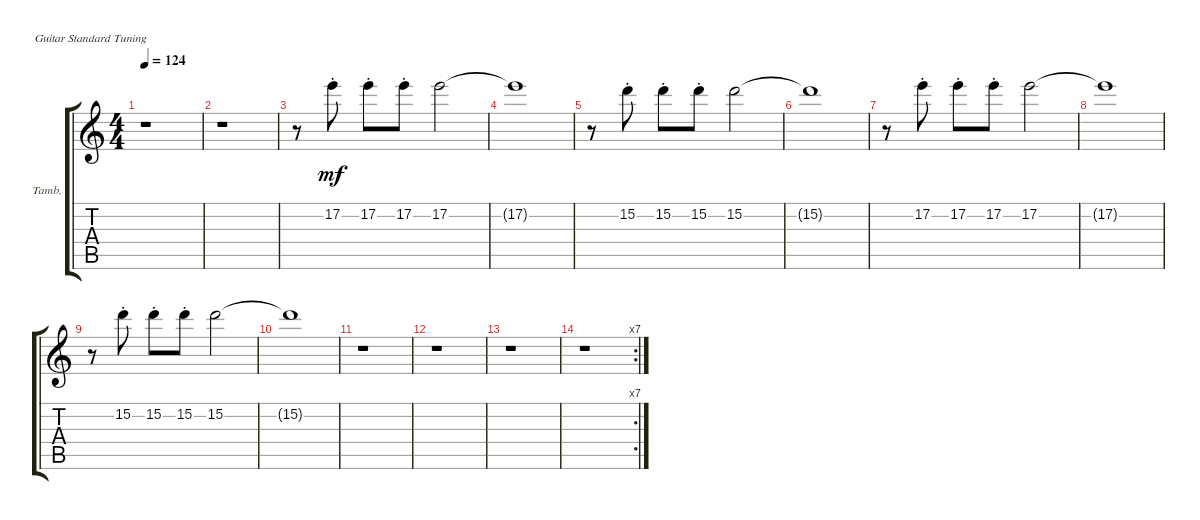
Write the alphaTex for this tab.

\defaultSystemsLayout 4
\bracketExtendMode groupsimilarinstruments
\firstSystemTrackNameOrientation horizontal
\otherSystemsTrackNameOrientation horizontal
\track ("Flute" "Tamb.") {instrument flute}
\staff {score tabs}
\tuning (E4 B3 G3 D3 A2 E2)
\displaytranspose 12
\ts (4 4)
\tempo 124
\clef g2
\scale
0.333333
\ks c
r.1{dy mf} |
\scale
0.333333 r.1 |
\scale
0.333333 r.8 17.2{st}.8 17.2{st}.8 17.2{st}.8 17.2.2 |
\scale
0.333333 17.2{t}.1 |
\scale
0.333333 r.8 15.2{st}.8 15.2{st}.8 15.2{st}.8 15.2.2 |
\scale
0.333333 15.2{t}.1 |
\scale
0.333333 r.8 17.2{st}.8 17.2{st}.8 17.2{st}.8 17.2.2 |
\scale
0.333333 17.2{t}.1 |
\scale
0.333333 r.8 15.2{st}.8 15.2{st}.8 15.2{st}.8 15.2.2 |
\scale
0.333333 15.2{t}.1 |
\scale
0.333333 r.1 |
r.1 |
r.1 |
\rc 7
r.1
